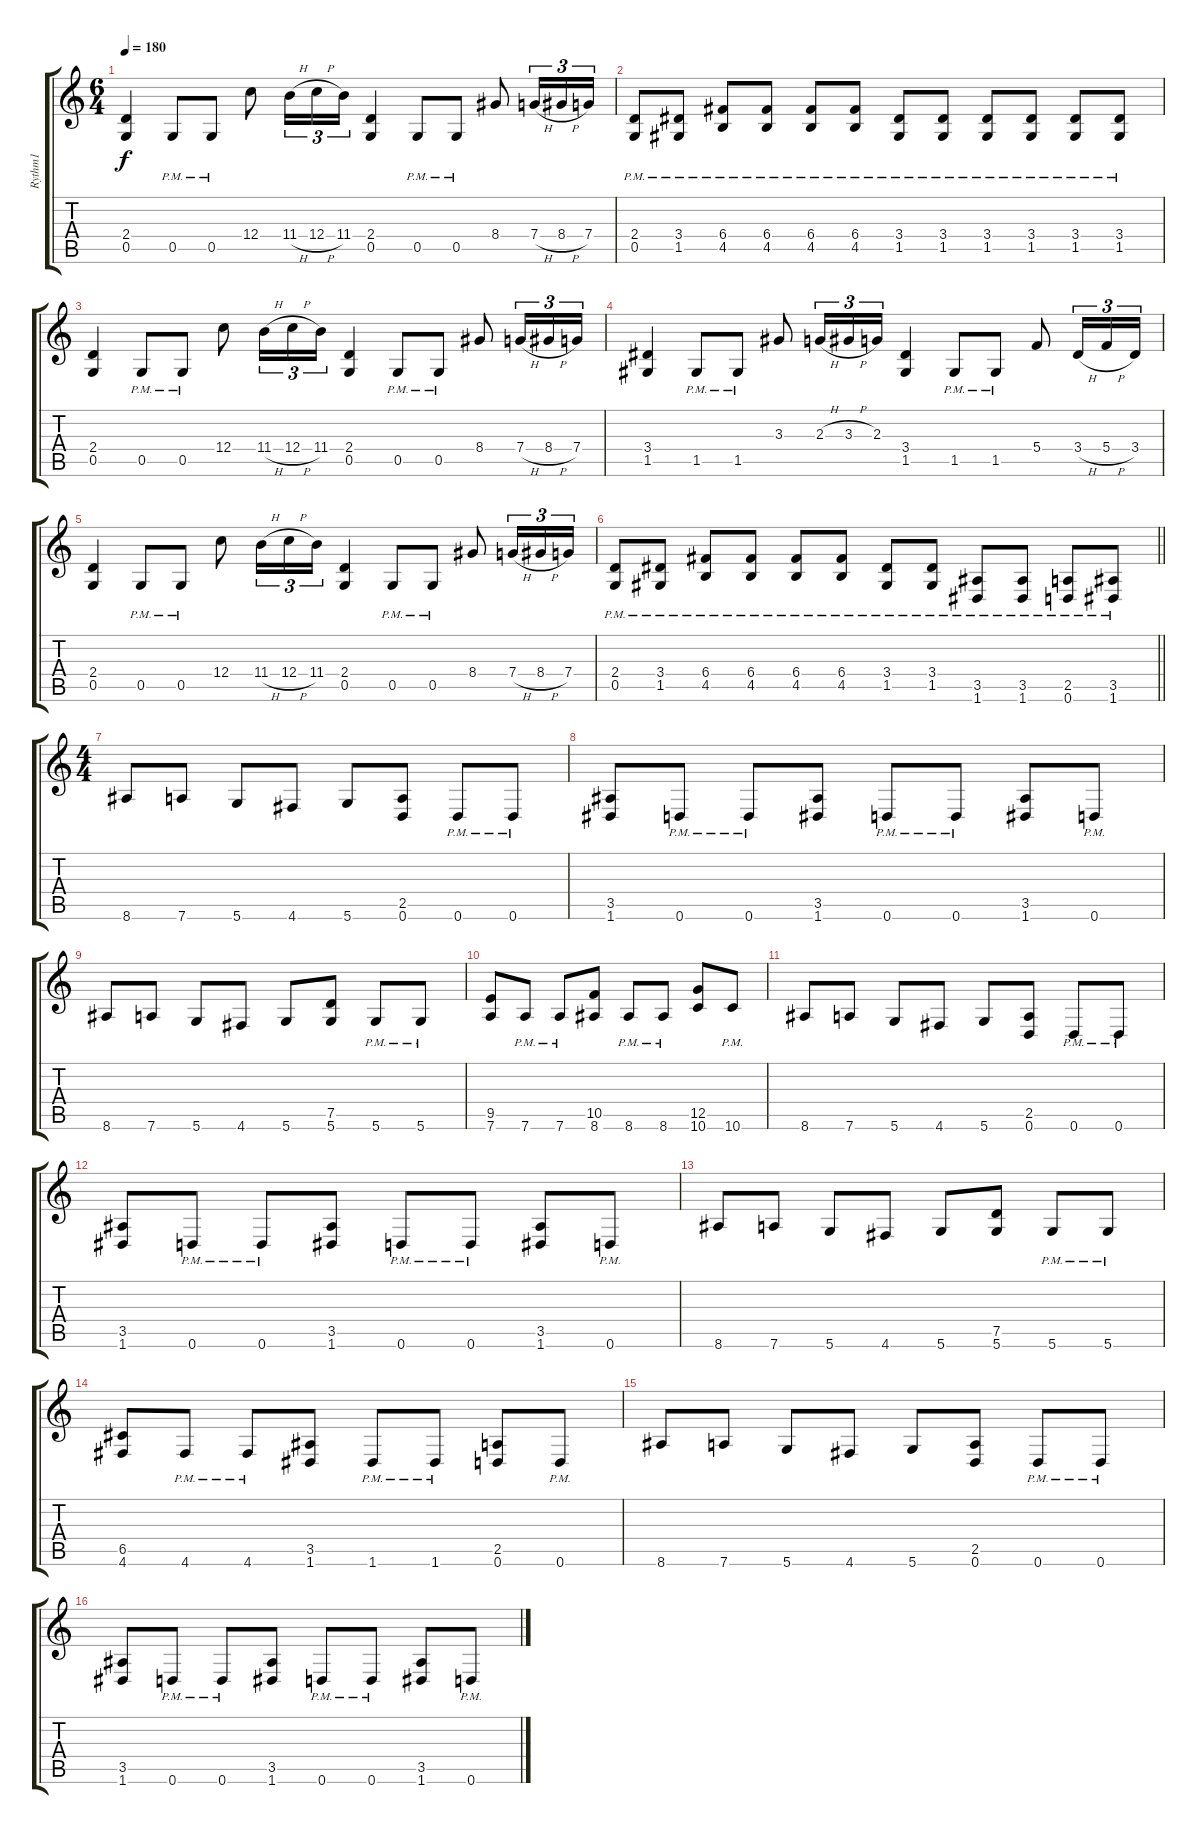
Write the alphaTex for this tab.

\track ("Rythm1" "Rythm1") {instrument distortionguitar}
\staff {score tabs}
\tuning (D4 A3 F3 C3 G2 D2) {hide}
\ts (6 4)
\tempo 180
\clef g2
\ks c
(2.4 0.5).4{dy f} 0.5{pm}.8 0.5{pm}.8 12.4.8 11.4{h}.16{tu (3 2)} 12.4{h}.16{tu (3 2)} 11.4.16{tu (3 2)} (2.4 0.5).4 0.5{pm}.8 0.5{pm}.8 8.4.8 7.4{h}.16{tu (3 2)} 8.4{h}.16{tu (3 2)} 7.4.16{tu (3 2)} |
(2.4{pm} 0.5{pm}).8 (3.4{pm} 1.5{pm}).8 (6.4{pm} 4.5{pm}).8 (6.4{pm} 4.5{pm}).8 (6.4{pm} 4.5{pm}).8 (6.4{pm} 4.5{pm}).8 (3.4{pm} 1.5{pm}).8 (3.4{pm} 1.5{pm}).8 (3.4{pm} 1.5{pm}).8 (3.4{pm} 1.5{pm}).8 (3.4{pm} 1.5{pm}).8 (3.4{pm} 1.5{pm}).8 |
(2.4 0.5).4 0.5{pm}.8 0.5{pm}.8 12.4.8 11.4{h}.16{tu (3 2)} 12.4{h}.16{tu (3 2)} 11.4.16{tu (3 2)} (2.4 0.5).4 0.5{pm}.8 0.5{pm}.8 8.4.8 7.4{h}.16{tu (3 2)} 8.4{h}.16{tu (3 2)} 7.4.16{tu (3 2)} |
(3.4 1.5).4 1.5{pm}.8 1.5{pm}.8 3.3.8 2.3{h}.16{tu (3 2)} 3.3{h}.16{tu (3 2)} 2.3.16{tu (3 2)} (3.4 1.5).4 1.5{pm}.8 1.5{pm}.8 5.4.8 3.4{h}.16{tu (3 2)} 5.4{h}.16{tu (3 2)} 3.4.16{tu (3 2)} |
(2.4 0.5).4 0.5{pm}.8 0.5{pm}.8 12.4.8 11.4{h}.16{tu (3 2)} 12.4{h}.16{tu (3 2)} 11.4.16{tu (3 2)} (2.4 0.5).4 0.5{pm}.8 0.5{pm}.8 8.4.8 7.4{h}.16{tu (3 2)} 8.4{h}.16{tu (3 2)} 7.4.16{tu (3 2)} |
\barLineRight lightlight
(2.4{pm} 0.5{pm}).8 (3.4{pm} 1.5{pm}).8 (6.4{pm} 4.5{pm}).8 (6.4{pm} 4.5{pm}).8 (6.4{pm} 4.5{pm}).8 (6.4{pm} 4.5{pm}).8 (3.4{pm} 1.5{pm}).8 (3.4{pm} 1.5{pm}).8 (3.5{pm} 1.6{pm}).8 (3.5{pm} 1.6{pm}).8 (2.5{pm} 0.6{pm}).8 (3.5{pm} 1.6{pm}).8 |
\ts (4 4)
8.6.8 7.6.8 5.6.8 4.6.8 5.6.8 (2.5 0.6).8 0.6{pm}.8 0.6{pm}.8 |
(3.5 1.6).8 0.6{pm}.8 0.6{pm}.8 (3.5 1.6).8 0.6{pm}.8 0.6{pm}.8 (3.5 1.6).8 0.6{pm}.8 |
8.6.8 7.6.8 5.6.8 4.6.8 5.6.8 (7.5 5.6).8 5.6{pm}.8 5.6{pm}.8 |
(9.5 7.6).8 7.6{pm}.8 7.6{pm}.8 (10.5 8.6).8 8.6{pm}.8 8.6{pm}.8 (12.5 10.6).8 10.6{pm}.8 |
8.6.8 7.6.8 5.6.8 4.6.8 5.6.8 (2.5 0.6).8 0.6{pm}.8 0.6{pm}.8 |
(3.5 1.6).8 0.6{pm}.8 0.6{pm}.8 (3.5 1.6).8 0.6{pm}.8 0.6{pm}.8 (3.5 1.6).8 0.6{pm}.8 |
8.6.8 7.6.8 5.6.8 4.6.8 5.6.8 (7.5 5.6).8 5.6{pm}.8 5.6{pm}.8 |
(6.5 4.6).8 4.6{pm}.8 4.6{pm}.8 (3.5 1.6).8 1.6{pm}.8 1.6{pm}.8 (2.5 0.6).8 0.6{pm}.8 |
8.6.8 7.6.8 5.6.8 4.6.8 5.6.8 (2.5 0.6).8 0.6{pm}.8 0.6{pm}.8 |
(3.5 1.6).8 0.6{pm}.8 0.6{pm}.8 (3.5 1.6).8 0.6{pm}.8 0.6{pm}.8 (3.5 1.6).8 0.6{pm}.8
